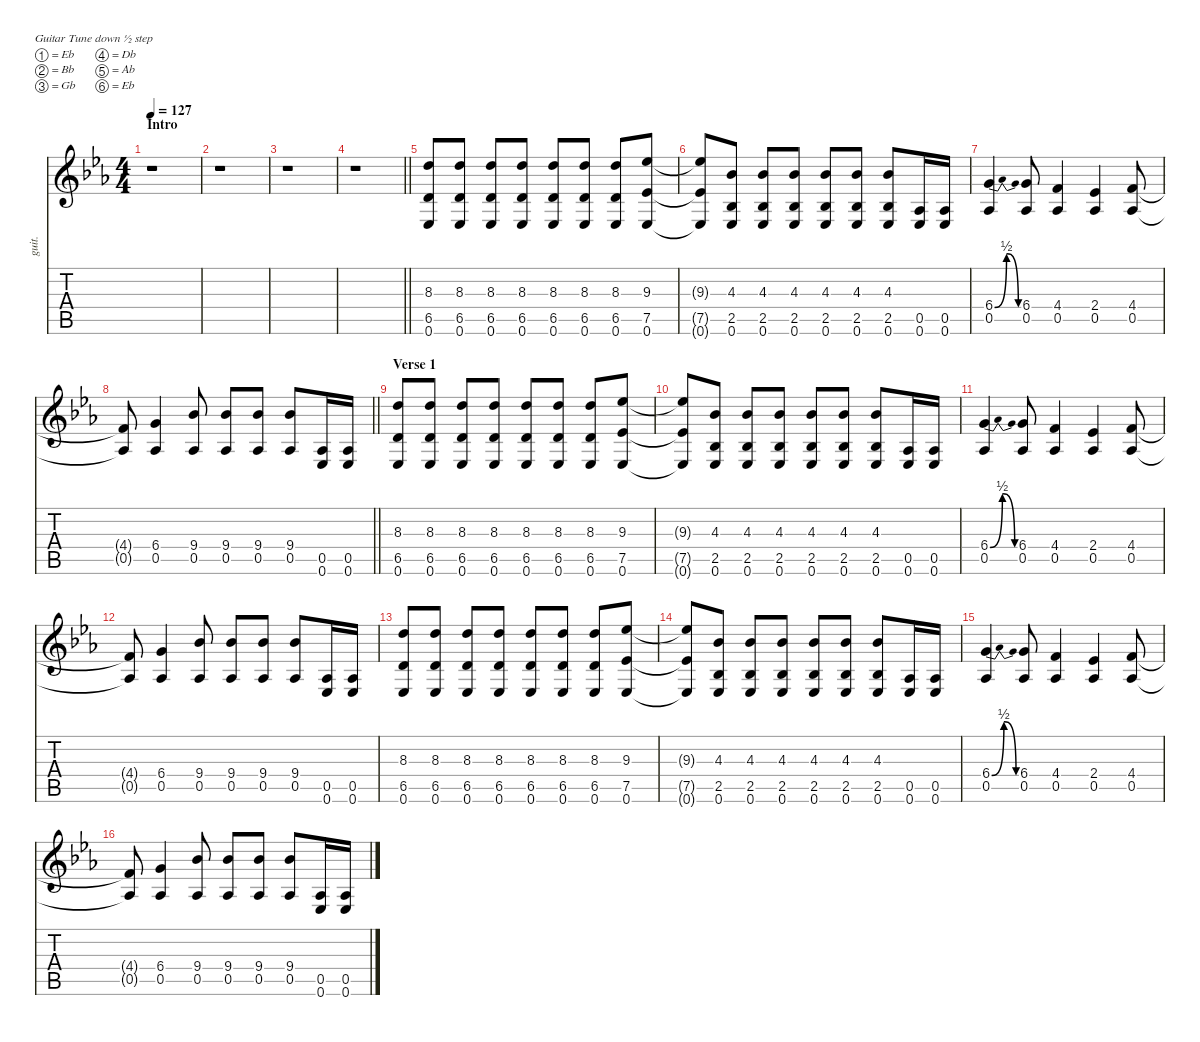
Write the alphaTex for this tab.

\defaultSystemsLayout 4
\hideDynamics
\bracketExtendMode nobrackets
\otherSystemsTrackNameOrientation horizontal
\track ("Lead Guitar" "guit.") {defaultSystemsLayout 6 instrument electricguitarmuted}
\staff {score tabs}
\tuning (Eb4 Bb3 Gb3 Db3 Ab2 Eb2)
\ts (4 4)
\beaming (8 2 2 2 2)
\section ("" "Intro")
\tempo 127
\clef g2
\ks eb
r.1{dy f instrument electricguitarmuted beam Down} |
r.1{beam Down} |
r.1{beam Down} |
\barLineRight lightlight
r.1{beam Down} |
(8.3{acc forcenatural} 6.5{acc forcenatural} 0.6{acc b}).8{beam Up} (8.3{acc forcenatural} 6.5{acc forcenatural} 0.6{acc b}).8{beam Up} (8.3{acc forcenatural} 6.5{acc forcenatural} 0.6{acc b}).8{beam Up} (8.3{acc forcenatural} 6.5{acc forcenatural} 0.6{acc b}).8{beam Up} (8.3{acc forcenatural} 6.5{acc forcenatural} 0.6{acc b}).8{beam Up} (8.3{acc forcenatural} 6.5{acc forcenatural} 0.6{acc b}).8{beam Up} (8.3{acc forcenatural} 6.5{acc forcenatural} 0.6{acc b}).8{beam Up} (9.3{acc b} 7.5{acc b} 0.6{acc b}).8{beam Up} |
(9.3{t acc b} 7.5{t acc b} 0.6{t acc b}).8{beam Up} (4.3{acc b} 2.5{acc b} 0.6{acc b}).8{beam Up} (4.3{acc b} 2.5{acc b} 0.6{acc b}).8{beam Up} (4.3{acc b} 2.5{acc b} 0.6{acc b}).8{beam Up} (4.3{acc b} 2.5{acc b} 0.6{acc b}).8{beam Up} (4.3{acc b} 2.5{acc b} 0.6{acc b}).8{beam Up} (4.3{acc b} 2.5{acc b} 0.6{acc b}).8{beam Up} (0.5{acc b} 0.6{acc b}).16{beam Up} (0.5{acc b} 0.6{acc b}).16{beam Up} |
(6.4{be (bendrelease 0 0 9.999999599999999 2 19.999999199999998 2 30 0) acc forcenatural} 0.5{acc b}).4{beam Up} (6.4{acc forcenatural} 0.5{acc b}).8{beam Up} (4.4{acc forcenatural} 0.5{acc b}).4{beam Up} (2.4{acc b} 0.5{acc b}).4{beam Up} (4.4{acc forcenatural} 0.5{acc b}).8{beam Up} |
\barLineRight lightlight
(4.4{t acc forcenatural} 0.5{t acc b}).8{beam Up} (6.4{acc forcenatural} 0.5{acc b}).4{beam Up} (9.4{acc b} 0.5{acc b}).8{beam Up} (9.4{acc b} 0.5{acc b}).8{beam Up} (9.4{acc b} 0.5{acc b}).8{beam Up} (9.4{acc b} 0.5{acc b}).8{beam Up} (0.5{acc b} 0.6{acc b}).16{beam Up} (0.5{acc b} 0.6{acc b}).16{beam Up} |
\section ("" "Verse 1")
(8.3{acc forcenatural} 6.5{acc forcenatural} 0.6{acc b}).8{beam Up} (8.3{acc forcenatural} 6.5{acc forcenatural} 0.6{acc b}).8{beam Up} (8.3{acc forcenatural} 6.5{acc forcenatural} 0.6{acc b}).8{beam Up} (8.3{acc forcenatural} 6.5{acc forcenatural} 0.6{acc b}).8{beam Up} (8.3{acc forcenatural} 6.5{acc forcenatural} 0.6{acc b}).8{beam Up} (8.3{acc forcenatural} 6.5{acc forcenatural} 0.6{acc b}).8{beam Up} (8.3{acc forcenatural} 6.5{acc forcenatural} 0.6{acc b}).8{beam Up} (9.3{acc b} 7.5{acc b} 0.6{acc b}).8{beam Up} |
(9.3{t acc b} 7.5{t acc b} 0.6{t acc b}).8{beam Up} (4.3{acc b} 2.5{acc b} 0.6{acc b}).8{beam Up} (4.3{acc b} 2.5{acc b} 0.6{acc b}).8{beam Up} (4.3{acc b} 2.5{acc b} 0.6{acc b}).8{beam Up} (4.3{acc b} 2.5{acc b} 0.6{acc b}).8{beam Up} (4.3{acc b} 2.5{acc b} 0.6{acc b}).8{beam Up} (4.3{acc b} 2.5{acc b} 0.6{acc b}).8{beam Up} (0.5{acc b} 0.6{acc b}).16{beam Up} (0.5{acc b} 0.6{acc b}).16{beam Up} |
(6.4{be (bendrelease 0 0 9.999999599999999 2 19.999999199999998 2 30 0) acc forcenatural} 0.5{acc b}).4{beam Up} (6.4{acc forcenatural} 0.5{acc b}).8{beam Up} (4.4{acc forcenatural} 0.5{acc b}).4{beam Up} (2.4{acc b} 0.5{acc b}).4{beam Up} (4.4{acc forcenatural} 0.5{acc b}).8{beam Up} |
(4.4{t acc forcenatural} 0.5{t acc b}).8{beam Up} (6.4{acc forcenatural} 0.5{acc b}).4{beam Up} (9.4{acc b} 0.5{acc b}).8{beam Up} (9.4{acc b} 0.5{acc b}).8{beam Up} (9.4{acc b} 0.5{acc b}).8{beam Up} (9.4{acc b} 0.5{acc b}).8{beam Up} (0.5{acc b} 0.6{acc b}).16{beam Up} (0.5{acc b} 0.6{acc b}).16{beam Up} |
(8.3{acc forcenatural} 6.5{acc forcenatural} 0.6{acc b}).8{beam Up} (8.3{acc forcenatural} 6.5{acc forcenatural} 0.6{acc b}).8{beam Up} (8.3{acc forcenatural} 6.5{acc forcenatural} 0.6{acc b}).8{beam Up} (8.3{acc forcenatural} 6.5{acc forcenatural} 0.6{acc b}).8{beam Up} (8.3{acc forcenatural} 6.5{acc forcenatural} 0.6{acc b}).8{beam Up} (8.3{acc forcenatural} 6.5{acc forcenatural} 0.6{acc b}).8{beam Up} (8.3{acc forcenatural} 6.5{acc forcenatural} 0.6{acc b}).8{beam Up} (9.3{acc b} 7.5{acc b} 0.6{acc b}).8{beam Up} |
(9.3{t acc b} 7.5{t acc b} 0.6{t acc b}).8{beam Up} (4.3{acc b} 2.5{acc b} 0.6{acc b}).8{beam Up} (4.3{acc b} 2.5{acc b} 0.6{acc b}).8{beam Up} (4.3{acc b} 2.5{acc b} 0.6{acc b}).8{beam Up} (4.3{acc b} 2.5{acc b} 0.6{acc b}).8{beam Up} (4.3{acc b} 2.5{acc b} 0.6{acc b}).8{beam Up} (4.3{acc b} 2.5{acc b} 0.6{acc b}).8{beam Up} (0.5{acc b} 0.6{acc b}).16{beam Up} (0.5{acc b} 0.6{acc b}).16{beam Up} |
(6.4{be (bendrelease 0 0 9.999999599999999 2 19.999999199999998 2 30 0) acc forcenatural} 0.5{acc b}).4{beam Up} (6.4{acc forcenatural} 0.5{acc b}).8{beam Up} (4.4{acc forcenatural} 0.5{acc b}).4{beam Up} (2.4{acc b} 0.5{acc b}).4{beam Up} (4.4{acc forcenatural} 0.5{acc b}).8{beam Up} |
(4.4{t acc forcenatural} 0.5{t acc b}).8{beam Up} (6.4{acc forcenatural} 0.5{acc b}).4{beam Up} (9.4{acc b} 0.5{acc b}).8{beam Up} (9.4{acc b} 0.5{acc b}).8{beam Up} (9.4{acc b} 0.5{acc b}).8{beam Up} (9.4{acc b} 0.5{acc b}).8{beam Up} (0.5{acc b} 0.6{acc b}).16{beam Up} (0.5{acc b} 0.6{acc b}).16{beam Up}
